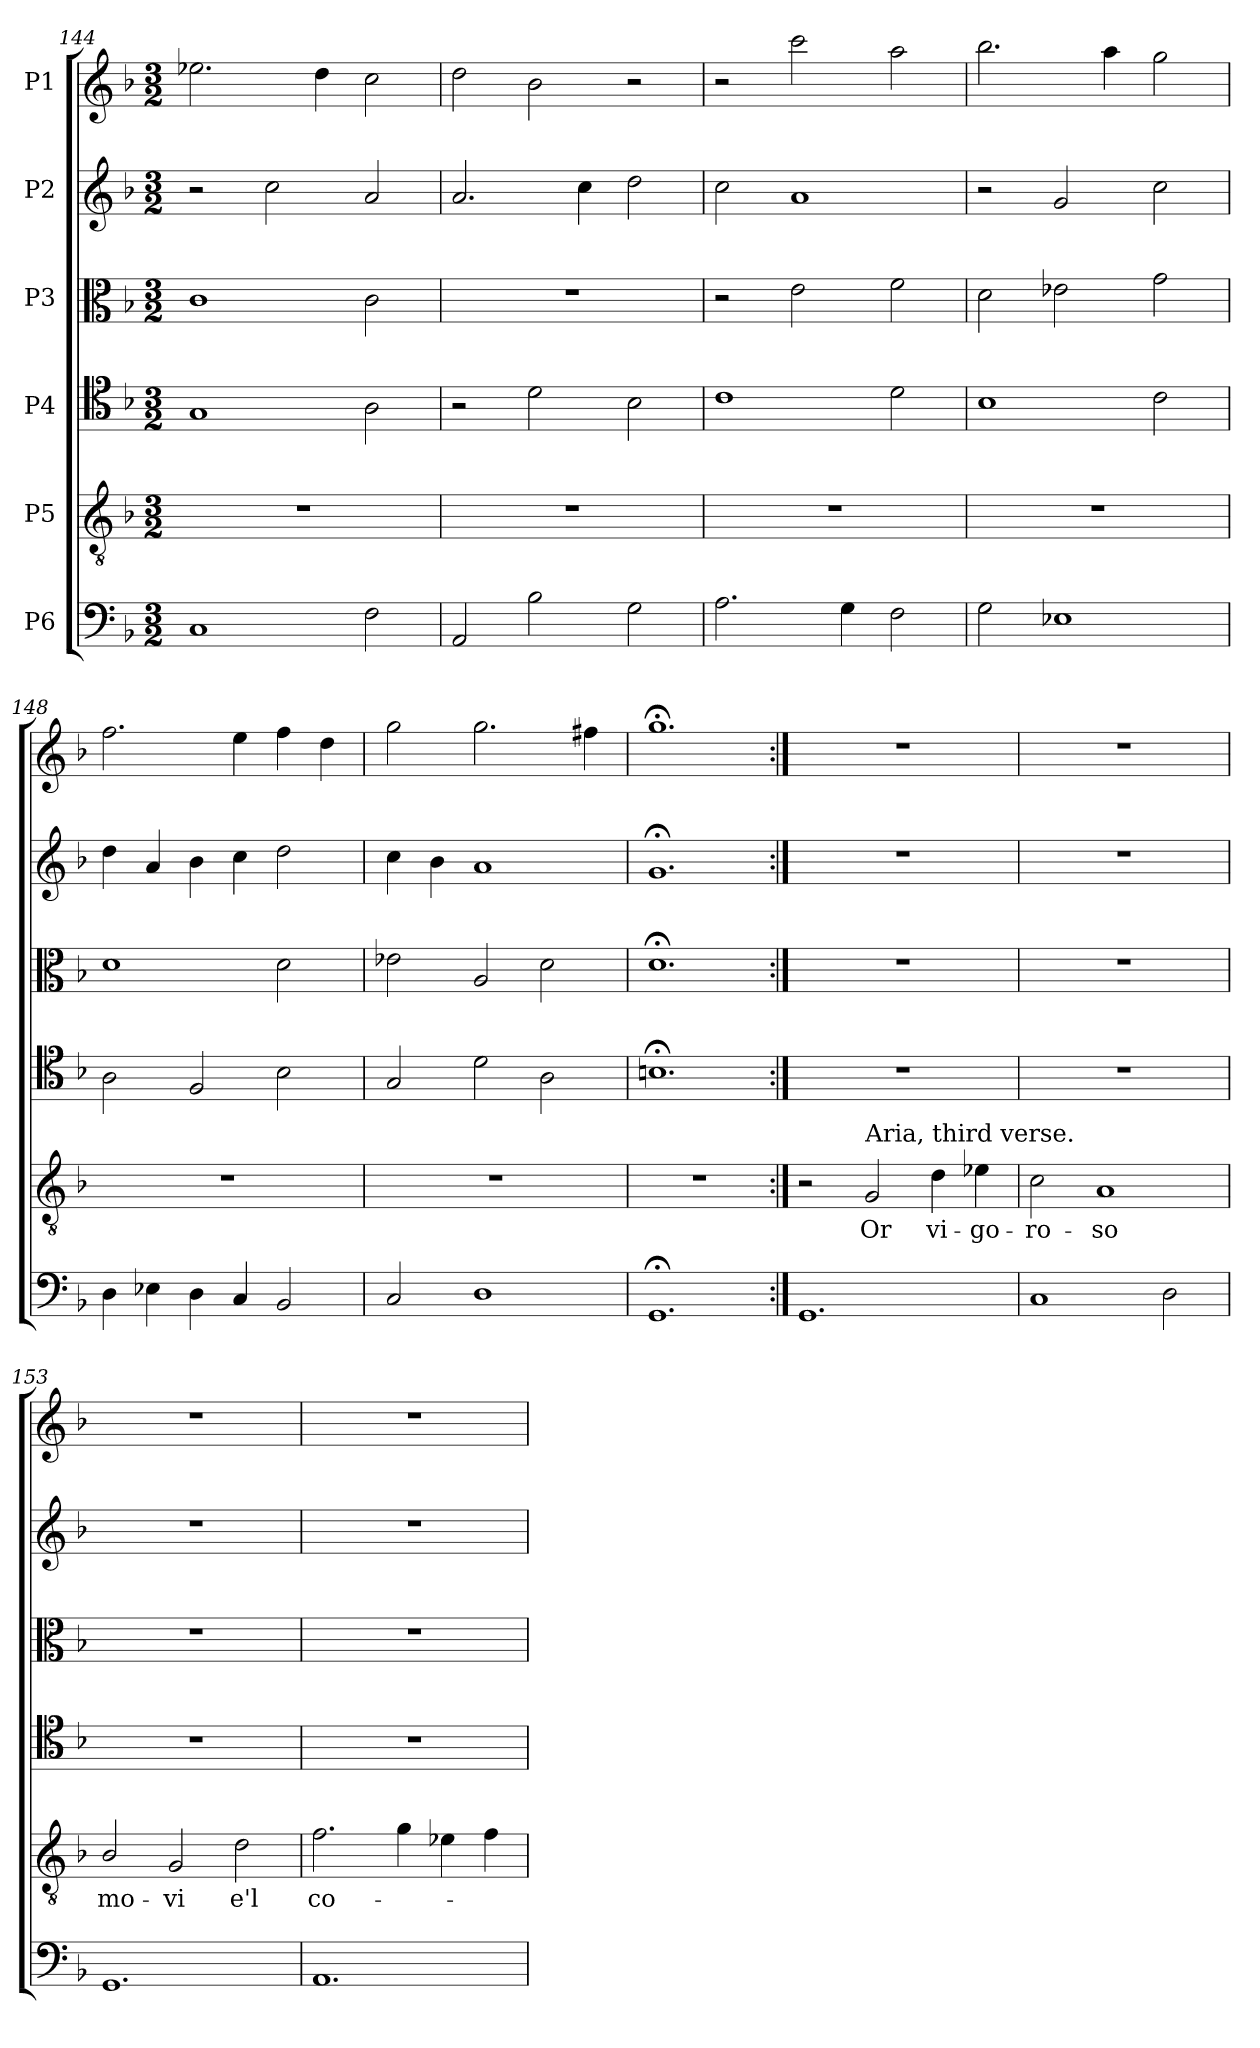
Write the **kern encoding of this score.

**kern	**kern	**text	**kern	**kern	**kern	**kern
*part6	*part5	*part5	*part4	*part3	*part2	*part1
*staff6	*staff5	*staff5	*staff4	*staff3	*staff2	*staff1
*I"P6	*I"P5	*	*I"P4	*I"P3	*I"P2	*I"P1
*clefF4	*clefGv2	*	*clefC4	*clefC3	*clefG2	*clefG2
*	*ITrd7c12	*	*	*	*	*
*k[b-]	*k[b-]	*	*k[b-]	*k[b-]	*k[b-]	*k[b-]
*F:	*F:	*	*F:	*F:	*F:	*F:
*M3/2	*M3/2	*	*M3/2	*M3/2	*M3/2	*M3/2
=144	=144	=144	=144	=144	=144	=144
!	!LO:N:vis=1	!	!	!	!	!
1Ci	1.r	.	1Gi	1ci	2r	2.ee-Xi\
.	.	.	.	.	2cci\	.
.	.	.	.	.	.	4ddi\
2Fi\	.	.	2Ai\	2ci\	2ai/	2cci\
=145	=145	=145	=145	=145	=145	=145
!	!LO:N:vis=1	!	!	!LO:N:vis=1	!	!
2AAi/	1.r	.	2r	1.r	2.ai/	2ddi\
2B-i\	.	.	2di\	.	.	2b-i\
.	.	.	.	.	4cci\	.
2Gi\	.	.	2B-i\	.	2ddi\	2r
=146	=146	=146	=146	=146	=146	=146
!	!LO:N:vis=1	!	!	!	!	!
2.Ai\	1.r	.	1ci	2r	2cci\	2r
.	.	.	.	2ei\	1ai	2ccci\
4Gi\	.	.	.	.	.	.
2Fi\	.	.	2di\	2fi\	.	2aai\
!!LO:LB:g=z
=147	=147	=147	=147	=147	=147	=147
!	!LO:N:vis=1	!	!	!	!	!
2Gi\	1.r	.	1B-i	2di\	2r	2.bb-i\
1E-Xi	.	.	.	2e-Xi\	2gi/	.
.	.	.	.	.	.	4aai\
.	.	.	2ci\	2gi\	2cci\	2ggi\
=148	=148	=148	=148	=148	=148	=148
!	!LO:N:vis=1	!	!	!	!	!
4Di\	1.r	.	2Ai\	1di	4ddi\	2.ffi\
4E-Xi\	.	.	.	.	4ai/	.
4Di\	.	.	2Fi/	.	4b-i\	.
4Ci/	.	.	.	.	4cci\	4eei\
2BB-i/	.	.	2B-i\	2di\	2ddi\	4ffi\
.	.	.	.	.	.	4ddi\
=149	=149	=149	=149	=149	=149	=149
!	!LO:N:vis=1	!	!	!	!	!
2Ci/	1.r	.	2Gi/	2e-Xi\	4cci\	2ggi\
.	.	.	.	.	4b-i\	.
1Di	.	.	2di\	2Ai/	1ai	2.ggi\
.	.	.	2Ai\	2di\	.	.
.	.	.	.	.	.	4ff#Xi\
=150	=150	=150	=150	=150	=150	=150
!	!LO:N:vis=1	!	!	!	!	!
1.GG;i	1.r	.	1.B;i	1.d;i	1.g;i	1.gg;i
!!LO:PB:g=z
=151:|!	=151:|!	=151:|!	=151:|!	=151:|!	=151:|!	=151:|!
!	!	!	!LO:N:vis=1	!LO:N:vis=1	!LO:N:vis=1	!LO:N:vis=1
1.GGi	2r	.	1.r	1.r	1.r	1.r
!	!LO:TX:a:t=Aria, third verse.	!	!	!	!	!
!	!	!LO:LY:b:color=#000000	!	!	!	!
.	2GGi/	Or	.	.	.	.
!	!	!LO:LY:b:color=#000000	!	!	!	!
.	4Di\	vi-	.	.	.	.
!	!	!LO:LY:b:color=#000000	!	!	!	!
.	4E-Xi\	-go-	.	.	.	.
=152	=152	=152	=152	=152	=152	=152
!	!	!LO:LY:b:color=#000000	!LO:N:vis=1	!LO:N:vis=1	!LO:N:vis=1	!LO:N:vis=1
1Ci	2Ci\	-ro-	1.r	1.r	1.r	1.r
!	!	!LO:LY:b:color=#000000	!	!	!	!
.	1AAi	-so	.	.	.	.
2Di\	.	.	.	.	.	.
=153	=153	=153	=153	=153	=153	=153
!	!	!LO:LY:b:color=#000000	!LO:N:vis=1	!LO:N:vis=1	!LO:N:vis=1	!LO:N:vis=1
1.GGi	2BB-i/	mo-	1.r	1.r	1.r	1.r
!	!	!LO:LY:b:color=#000000	!	!	!	!
.	2GGi/	-vi	.	.	.	.
!	!	!LO:LY:b:color=#000000	!	!	!	!
.	2Di\	e'l	.	.	.	.
=154	=154	=154	=154	=154	=154	=154
!	!	!LO:LY:b:color=#000000	!LO:N:vis=1	!LO:N:vis=1	!LO:N:vis=1	!LO:N:vis=1
1.AAi	2.Fi\	co-	1.r	1.r	1.r	1.r
.	4Gi\	.	.	.	.	.
.	4E-Xi\	.	.	.	.	.
.	4Fi\	.	.	.	.	.
=	=	=	=	=	=	=
*-	*-	*-	*-	*-	*-	*-
